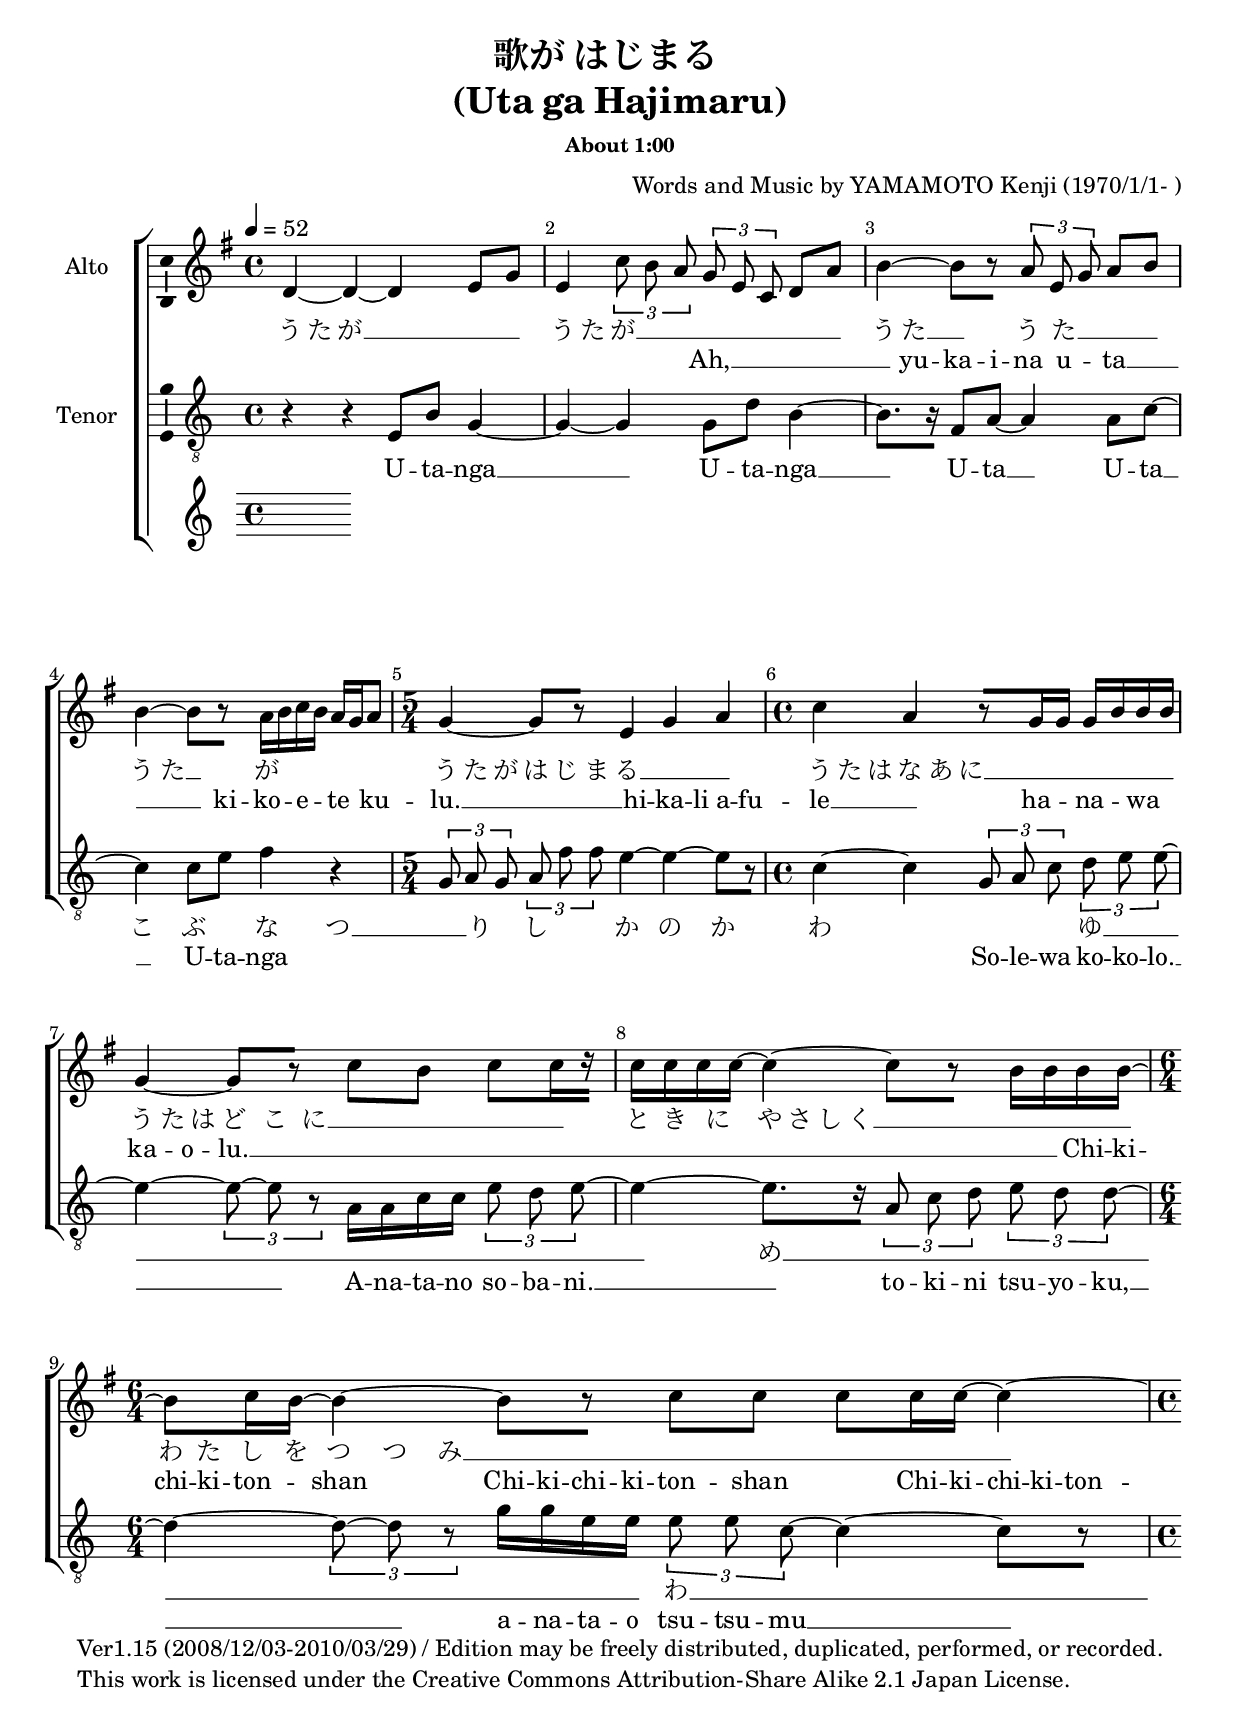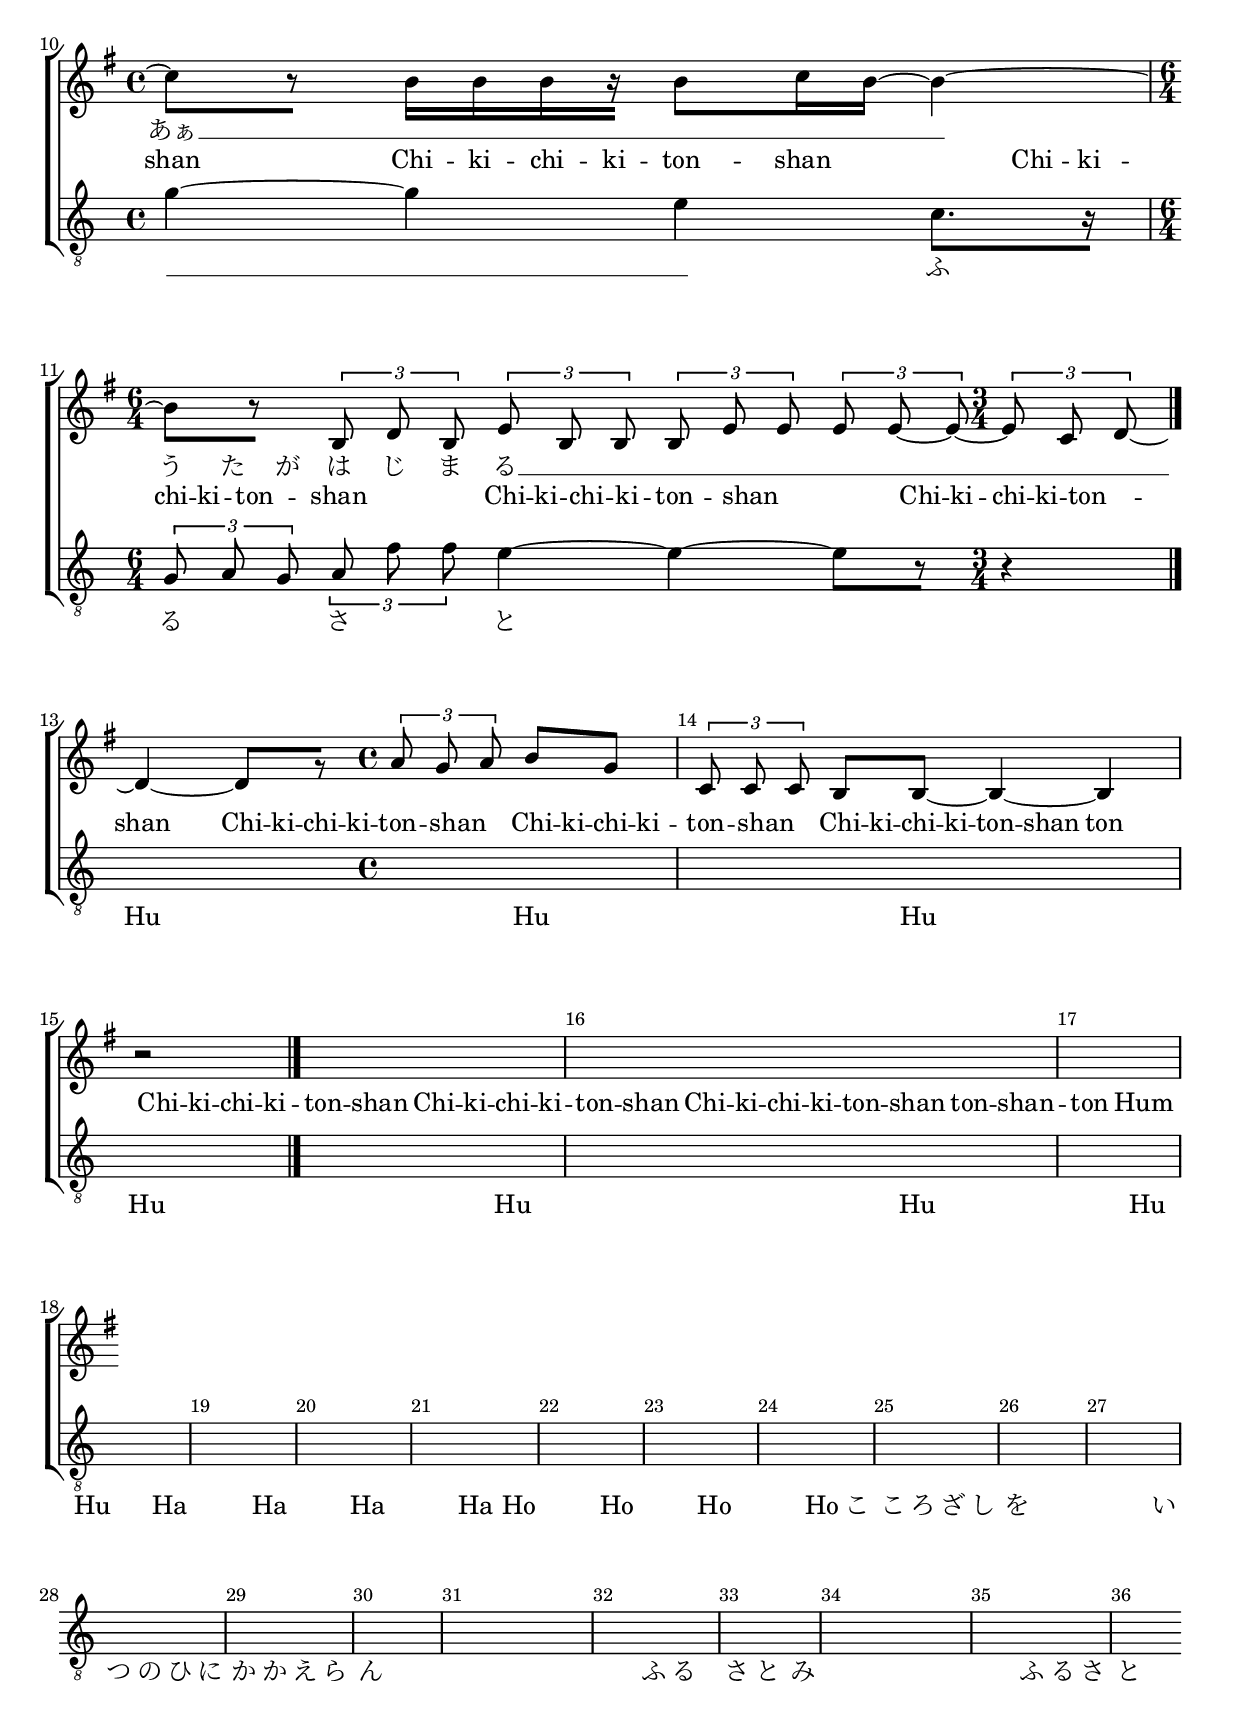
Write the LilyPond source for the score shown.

% **********************************************************************
% utaga-hajimaru.ly :
%  Copyright (C) 2010 YAMAMOTO Kenji
%  This work is licensed under 
%  the Creative Commons Attribution-Share Alike 2.1 Japan License. 
%  To view a copy of this license, 
%  visit http://creativecommons.org/licenses/by-sa/2.1/jp/
%  or send a letter to Creative Commons, 171 Second Street,
%  Suite 300, San Francisco, California, 94105, USA.
% **********************************************************************

\version "2.12.3"

% **********************************************************************
% common.ly :
%  Copyright (C) 2010 YAMAMOTO Kenji
%  This work is licensed under 
%  the Creative Commons Attribution-Share Alike 2.1 Japan License. 
%  To view a copy of this license, 
%  visit http://creativecommons.org/licenses/by-sa/2.1/jp/
%  or send a letter to Creative Commons, 171 Second Street,
%  Suite 300, San Francisco, California, 94105, USA.
% **********************************************************************

commonScoreSetting =
{
  \set Score.autoBeaming = ##f
  \set Score.ignoreMelismata = ##t

  \override Score.LyricHyphen #'minimum-length = #0
  \override Score.LyricHyphen #'minimum-distance = #0.8

  \override Score.BarNumber   #'break-visibility = #end-of-line-invisible

  \override Score.SpacingSpanner #'base-shortest-duration = #(ly:make-moment 1 16)

  \tempo 4=52
}



% **********************************************************************
% altoMusic.ly :
%  Copyright (C) 2010 YAMAMOTO Kenji
%  This work is licensed under 
%  the Creative Commons Attribution-Share Alike 2.1 Japan License. 
%  To view a copy of this license, 
%  visit http://creativecommons.org/licenses/by-sa/2.1/jp/
%  or send a letter to Creative Commons, 171 Second Street,
%  Suite 300, San Francisco, California, 94105, USA.
% **********************************************************************

altoMusic =
{
  \set Staff.instrumentName = "Alto"

  \clef treble

  \key g \major

  % --------------------------------------------------
  % Initial Setting
  % --------------------------------------------------
%  \set Staff.midiInstrument = "acoustic grand"
%  \set Staff.midiInstrument = "flute"
  \set Staff.midiInstrument = "violin"

  \override Staff.TimeSignature #'style = #'()
  \time 4/4

  % --------------------------------------------------
  % 1-1
  % --------------------------------------------------
  \relative c'
  {
    d4~ d4~ d4 e8 [ g ] | e4 \times2/3{ c'8 b a } \times2/3{ g8 e c } d8 [ a'8 ] |
    
    b4~ b8 [ r8 ] \times2/3{ a8 e g } a8 [ b8 ] | b4~ b8 [ r8 ] a16 [ b c b ] a [ g a8 ] |
  }

  % --------------------------------------------------
  % 1-2
  % --------------------------------------------------
  \relative c''
  {
    g4~ g8 [ r8 ] e4 g |

    a4 c4 a4 r8 [ g16 g ] | g16 [ b b b]  g4~ g8 [ r8 ]
  }

  % --------------------------------------------------
  % 3
  % --------------------------------------------------
  \relative c''
  {
    c8 [ b ] | c8 [ c16 r16 ] c16 [ c c c~ ] c4~ c8 [ r8 ] | b16 [ b b b~ ] b8 [ c16 b~ ] b4~ b8 [ r8 ] |

    c8 [ c ] c8 [ c16 c16~ ] c4~ c8 [ r8 ] | b16 [ b b r16 ] b8 [ c16 b~ ] b4~ b8 [ r8 ] |
  }

  % --------------------------------------------------
  % 4
  % --------------------------------------------------
  \relative c'
  {
    \times2/3{ b8 d b } \times2/3{ e8 b b } \times2/3{ b8 e e } \times2/3{ e8 e~ e~ } | \time 3/4 \times2/3{ e8 c d~ }  d4~ d8 [ r8 ] | 

    \time 4/4 \times2/3{ a'8 g a } b8 [ g ] \times2/3{ c,8 c c } b8 [ b8~ ] | b4~ b4 r2
  }

  \bar "|."
}


% **********************************************************************
% altoLyrics.ly :
%  Copyright (C) 2010 YAMAMOTO Kenji
%  This work is licensed under 
%  the Creative Commons Attribution-Share Alike 2.1 Japan License. 
%  To view a copy of this license, 
%  visit http://creativecommons.org/licenses/by-sa/2.1/jp/
%  or send a letter to Creative Commons, 171 Second Street,
%  Suite 300, San Francisco, California, 94105, USA.
% **********************************************************************

altoLyrics = \lyricmode 
{
  % --------------------------------------------------
  % Beginning-A
  % --------------------------------------------------
  う8 た8 が4 __ \skip4 \skip4 |

  う8 た8 が4 __ \skip4 \skip4 |

  % --------------------------------------------------
  % Beginning-B
  % --------------------------------------------------
  う8 た8 __ \skip4 う8 た8 __ \skip4 | う8 た8 __ \skip4 が4 \skip4 |
  
  う8*2/3 た が は じ ま る4 __ \skip4 \skip4 |

  % --------------------------------------------------
  % 1
  % --------------------------------------------------
  う8*2/3 た は な8*2/3 あ に __ \skip4 \skip4 |

  う8*2/3 た は ど こ に __ \skip4 \skip4 |

  と8*2/3 き に や16 さ し く __ \skip4 \skip4 |

  わ16 た し を つ8*2/3 つ み __ \skip4 \skip4 \skip4 \skip4 |

  % --------------------------------------------------
  % Ending
  % --------------------------------------------------
  あぁ4 __ \skip4 \skip4 \skip4 |

  う8*2/3 た が は じ ま る4 __ \skip4 \skip4 \skip4 |

}



% **********************************************************************
% altoLyricsRoman.ly :
%  Copyright (C) 2010 YAMAMOTO Kenji
%  This work is licensed under 
%  the Creative Commons Attribution-Share Alike 2.1 Japan License. 
%  To view a copy of this license, 
%  visit http://creativecommons.org/licenses/by-sa/2.1/jp/
%  or send a letter to Creative Commons, 171 Second Street,
%  Suite 300, San Francisco, California, 94105, USA.
% **********************************************************************

altoLyricsRoman = \lyricmode 
{
  % --------------------------------------------------
  % 1
  % --------------------------------------------------
  \skip4 \skip4 \skip4 \skip4 \skip4 \skip4 |

  Ah,4 __ \skip4 \skip8

  yu8 -- ka8 -- i8 -- na8 u8 -- |
  ta4 __ \skip4 \skip8

  ki8 -- ko8 -- e8 -- te8 ku8 -- |
  lu.4 __ \skip4 \skip8
  
  hi8 -- ka8 -- li8 a8 -- fu8 -- |
  le4 __ \skip4 \skip8
  
  ha8 -- na8 -- wa8 ka8 -- o8 -- |
  
  lu.4 __ \skip4 \skip4 \skip4 \skip4 \skip4 |

  % --------------------------------------------------
  % 2
  % --------------------------------------------------
  \skip8 Chi16 -- ki16 -- chi16 -- ki16 -- ton16 -- \skip16 shan16 \skip8. Chi16 -- ki16 -- chi16 -- ki16 -- ton16 -- \skip16 shan16 \skip16 |

  \skip8 Chi16 -- ki16 -- chi16 -- ki16 -- ton16 -- \skip16 shan16 \skip8. Chi16 -- ki16 -- chi16 -- ki16 -- ton16 -- \skip16 shan16 \skip16 |

  \skip8 Chi16 -- ki16 -- chi16 -- ki16 -- ton16 -- \skip16 shan16 \skip8. Chi16 -- ki16 -- chi16 -- ki16 -- ton16 -- \skip16 shan16 \skip16 |

  \skip8 Chi16 -- ki16 -- chi16 -- ki16 -- ton16 -- \skip16 shan16 \skip8. Chi16 -- ki16 -- chi16 -- ki16 -- ton16 -- \skip16 shan16 \skip16 |

  Chi16 -- ki16 -- chi16 -- ki16 -- ton16 -- \skip16 shan16 \skip16 Chi16 -- ki16 -- chi16 -- ki16 -- ton16 -- \skip16 shan16 \skip16 ton4 \skip4 |

  % --------------------------------------------------
  % Ending
  % --------------------------------------------------
  Chi16 -- ki16 -- chi16 -- ki16 -- ton16 -- \skip16 shan16 \skip16 Chi16 -- ki16 -- chi16 -- ki16 -- ton16 -- \skip16 shan16 \skip16 |

  Chi16 -- ki16 -- chi16 -- ki16 -- ton16 -- \skip16 shan16 \skip16 ton16 -- \skip16 shan16 -- \skip16 ton16 \skip8. |

  \skip16 Hum16 __ \skip8 \skip4 \skip4 \skip4 \skip4 |

}



% **********************************************************************
% tenorMusic.ly :
%  Copyright (C) 2010 YAMAMOTO Kenji
%  This work is licensed under 
%  the Creative Commons Attribution-Share Alike 2.1 Japan License. 
%  To view a copy of this license, 
%  visit http://creativecommons.org/licenses/by-sa/2.1/jp/
%  or send a letter to Creative Commons, 171 Second Street,
%  Suite 300, San Francisco, California, 94105, USA.
% **********************************************************************

tenorMusic =
{
  \set Staff.instrumentName = "Tenor"

  \clef "treble_8" 

  \key c \major

  % --------------------------------------------------
  % Initial Setting
  % --------------------------------------------------
%  \set Staff.midiInstrument = "acoustic grand"
  \set Staff.midiInstrument = "violin"

  \override Staff.TimeSignature #'style = #'()

  % --------------------------------------------------
  % Beginning-A
  % --------------------------------------------------
  \relative c
  {
    \time 4/4
    r4 r4 e8 [ b'8 ] g4~ | 

    g4~ g4 g8 [ d'8 ] b4~ |
  }

  % --------------------------------------------------
  % Beginning-B
  % --------------------------------------------------
  \relative c'
  {
    b8. [ r16 ] f8 [ a8~ ] a4 a8 [ c8~ ] | c4 c8 [ e8 ] f4 r4 |
    
    \time 5/4
    \times2/3{ g,8 a g } \times2/3{ a8 f' f } e4~ e4~ e8 [ r ] |
  }

  % --------------------------------------------------
  % 1
  % --------------------------------------------------
  \relative c'
  {
    \time 4/4
    c4~ c4 
    \times2/3{ g8 a c } \times2/3{ d8 e e~ } | 
    e4~ \times2/3{ e8~ e r8 }

    a,16 [ a c c ] \times2/3{ e8 d e~ } |
    e4~ e8. [ r16 ]

    \times2/3{ a,8 c d } \times2/3{ e8 d d~ } |
    \time 6/4
    d4~ \times2/3{ d8~ d r8 }

    g16 [ g e e ] \times2/3{ e8 e c~ } c4~ c8 [ r8 ] |
  }

  % --------------------------------------------------
  % Ending
  % --------------------------------------------------
  \relative c''
  {
    \time 4/4
    g4~ g e c8. [ r16 ] |

    \time 6/4
    \times2/3{ g8 a g } \times2/3{ a8 f' f } e4~ e4~ e8 [ r ] r4 |
  }

  \bar "|."
}



% **********************************************************************
% tenorLyrics.ly :
%  Copyright (C) 2010 YAMAMOTO Kenji
%  This work is licensed under 
%  the Creative Commons Attribution-Share Alike 2.1 Japan License. 
%  To view a copy of this license, 
%  visit http://creativecommons.org/licenses/by-sa/2.1/jp/
%  or send a letter to Creative Commons, 171 Second Street,
%  Suite 300, San Francisco, California, 94105, USA.
% **********************************************************************

tenorLyrics = \lyricmode 
{
  % --------------------------------------------------
  % 1-1
  % --------------------------------------------------
  \skip4 \skip4 \skip4 | \skip4 \skip4 \skip4 | \skip4 \skip4 \skip4 | \skip4 \skip4 \skip4 |

  % --------------------------------------------------
  % 1-2
  % --------------------------------------------------
  こ4 ぶ4 な4 | つ4 __ \skip8 り8 し4 | か4 の4 か4 | わ4 \skip4 \skip4 |

  % --------------------------------------------------
  % 1-3
  % --------------------------------------------------
  ゆ4 __ \skip4 \skip4 | \skip4 \skip4 \skip4 | め4 __ \skip4 \skip4 | \skip4 \skip4 \skip4 |

  % --------------------------------------------------
  % 1-4
  % --------------------------------------------------
  わ4 __ \skip4 \skip4 | \skip4 \skip4 \skip4 | ふ4 る4 さ4 | と4 \skip4 \skip4 |

  % --------------------------------------------------
  % 2-1
  % --------------------------------------------------
  \skip4 Hu4 \skip4 | \skip4 Hu4 \skip4 | \skip8 Hu8 \skip4 \skip4 | \skip8 Hu8 \skip4 \skip4  |

  % --------------------------------------------------
  % 2-2
  % --------------------------------------------------
  \skip8 Hu8 \skip4 \skip4 | \skip8 Hu8 \skip4 \skip4 | \skip8 Hu8 \skip4 \skip4 | \skip8 Hu8 \skip4 \skip4 |

  % --------------------------------------------------
  % 2-3
  % --------------------------------------------------
  \skip8 Ha8 \skip4 \skip4 | \skip8 Ha8 \skip4 \skip4 | \skip8 Ha8 \skip4 \skip4 | \skip4 Ha4 \skip4 |

  % --------------------------------------------------
  % 2-4
  % --------------------------------------------------
  \skip8 Ho8 \skip4 \skip4 | \skip8 Ho8 \skip4 \skip4 | \skip8 Ho8 \skip4 \skip4 | \skip4 Ho4 \skip4 |

  % --------------------------------------------------
  % 3-1
  % --------------------------------------------------
  こ4 こ4 ろ4 | ざ4 __ \skip8 し8 を4 | \skip4 \skip4 \skip4 | \skip4 \skip4 \skip4 |

  % --------------------------------------------------
  % 3-2
  % --------------------------------------------------
  い4 つ4 の4 | ひ4 __ \skip8 に8 か4 | か4 え4 ら4 | ん4 \skip4 \skip4 |

  % --------------------------------------------------
  % 3-3
  % --------------------------------------------------
  \skip4 \skip4 \skip4 | \skip4 \skip4 \skip4 | ふ8 __ \skip8 る4 __ \skip4 | さ8 __ \skip8 と4 \skip4 |

  % --------------------------------------------------
  % 3-4
  % --------------------------------------------------
  み4 __ \skip4 \skip4 | \skip4 \skip4 \skip4 | ふ4 る4 さ4 | と4 \skip4 \skip4 |

}



% **********************************************************************
% tenorLyricsRoman.ly :
%  Copyright (C) 2010 YAMAMOTO Kenji
%  This work is licensed under 
%  the Creative Commons Attribution-Share Alike 2.1 Japan License. 
%  To view a copy of this license, 
%  visit http://creativecommons.org/licenses/by-sa/2.1/jp/
%  or send a letter to Creative Commons, 171 Second Street,
%  Suite 300, San Francisco, California, 94105, USA.
% **********************************************************************

tenorLyricsRoman = \lyricmode 
{
  % --------------------------------------------------
  % Beginning-A
  % --------------------------------------------------
  \skip2 U8 -- ta8 -- nga4 __ | 

  \skip2 U8 -- ta8 -- nga4 __ | 

  % --------------------------------------------------
  % Beginning-B
  % --------------------------------------------------
  \skip4 U8 -- ta8 __ \skip4 U8 -- ta8 __ | \skip4 U8 -- ta8 -- nga4 \skip4 |
  
  \skip1*5/4 |

  % --------------------------------------------------
  % 1
  % --------------------------------------------------
  "　"2
  So8*2/3 -- le -- wa ko -- ko -- lo. __ | 
  \skip4 \skip4

  A16 -- na -- ta -- no so8*2/3 -- ba -- ni. __ |
  \skip4 \skip4

  to8*2/3 -- ki -- ni tsu -- yo -- ku, __ |
  \skip4 \skip4

  a16 -- na -- ta -- o tsu8*2/3 -- tsu -- mu __ \skip4 \skip4 |

  % --------------------------------------------------
  % Ending
  % --------------------------------------------------
  "　"2 \skip2 |

  \skip1*6/4 |
}



% **********************************************************************
% wholeLyrics.ly :
%  Copyright (C) 2010 YAMAMOTO Kenji
%  This work is licensed under 
%  the Creative Commons Attribution-Share Alike 2.1 Japan License. 
%  To view a copy of this license, 
%  visit http://creativecommons.org/licenses/by-sa/2.1/jp/
%  or send a letter to Creative Commons, 171 Second Street,
%  Suite 300, San Francisco, California, 94105, USA.
% **********************************************************************

wholeLyrics = 
\markup
{
  % --------------------------------------------------
  % Lyrics
  % --------------------------------------------------
  \column
  {
    \line \huge
    { 
      [ ゆかいな歌(ゆかいな うた) ]
    }

    %insert blank line
    \hspace #0.1

    \line
    { 
      ドン　チキチキトンシャン
    }

    %insert blank line
    \hspace #0.1

    \line
    { 
      あぁ　ゆかいな　うた　きこえてくる
    }

    \line
    { 
      ひかり　あふれ　はなは　かおる
    }

    \line
    { 
      チキチキトンシャン　トン
    }

    %insert blank line
    \hspace #0.1

    \line
    { 
      さぁ　こえを　あわせ　ともに　うたおう
    }

    \line
    { 
      しあわせ　くる　ふしぎな　うた
    }

    \line
    { 
      チキチキトンシャン　トンシャントン
    }
  }

  \hspace #4.0

  % --------------------------------------------------
  % Translation（English）
  % --------------------------------------------------
  \column
  {
    \line \huge
    { 
      [ CHEERFUL SONG(Yukaina Uta) ]
    }

    \line
    { 
      \hspace #11.0
      (Translated by YAMAMOTO Kenji.)
    }

    \line
    { 
      Don Chi-ki-chi-ki-ton-shan.
    }

    %insert blank line
    \hspace #0.1

    \line
    { 
      Ah, cheerful song is flowing.
    }

    \line
    { 
      Sunlight flood and flower fragrance.
    }

    \line
    { 
      Chi-ki-chi-ki-ton-shan ton.
    }

    %insert blank line
    \hspace #0.1

    \line
    { 
      Now, put together voices and let's sing together
    }

    \line
    { 
      the magic song that makes us happy.
    }

    \line
    { 
      Chi-ki-chi-ki-ton-shan ton-shan-ton.
    }
  }
}




\paper
{
  print-page-number = false
  bottom-margin = 1\cm
}

\header 
{
  title =
    \markup
    { 
      \column
      {
        \line
        {
          %move right
          \hspace #4.0

          歌が はじまる
        }

        \line
        {
          (Uta ga Hajimaru)
        }

      }
    }

  subsubtitle =
    \markup
    { 
      \lower #3.0
      \column
      {
        \line
        {
          About 1:00
        }

      }
    }

  composer =
    \markup
    { 
      \column
      {
        %insert blank line
        \hspace #0.1

        \line
        {
          Words and Music by YAMAMOTO Kenji (1970/1/1- )
        }
      }
    }

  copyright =
    \markup
    {
      \column
      {
        \line
        {
          Ver1.15 (2008/12/03-2010/03/29) / Edition may be freely distributed, duplicated, performed, or recorded.
        }

        \line
        {
          This work is licensed under the Creative Commons Attribution-Share Alike 2.1 Japan License.
        }
      }
    }

}

\score
{
  \new ChoirStaff
  <<

    \commonScoreSetting

    \new Staff
    <<

      \new Voice = "alto" 
      {
        \altoMusic
      }

      \new Lyrics
      {
        \set associatedVoice = #"alto"

        \altoLyrics
      }

      \new Lyrics
      {
        \set associatedVoice = #"alto"

        \altoLyricsRoman
      }

    >>

    \new Staff
    <<

      \new Voice = "tenor" 
      {
        \tenorMusic
      }

      \new Lyrics
      {
        \set associatedVoice = #"tenor"

        \tenorLyrics
      }

      \new Lyrics
      {
        \set associatedVoice = #"tenor"

        \tenorLyricsRoman
      }

    >>

  >>

  \layout
  {
    \context 
    {
      \Lyrics
      \consists "Bar_engraver"
      \consists "Separating_line_group_engraver"
      \override BarLine #'transparent = ##t
    }

    \context 
    {
      \Voice
      \consists "Ambitus_engraver"
    }
  }

  \midi
  {
  }

}

\wholeLyrics

